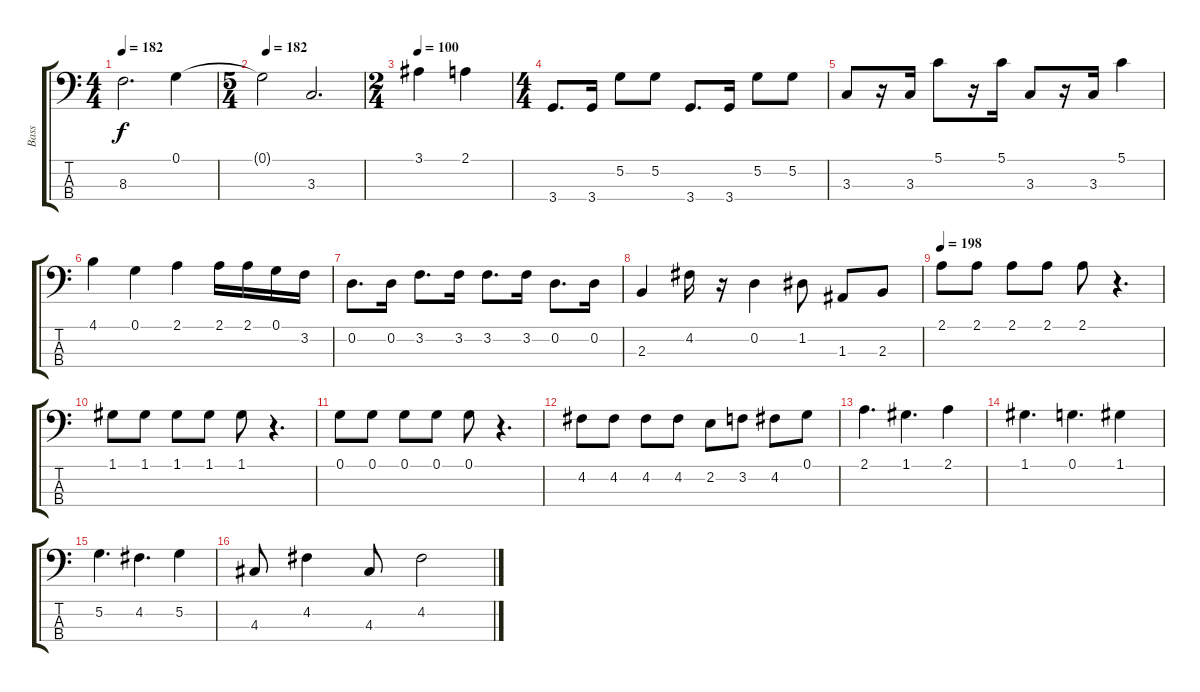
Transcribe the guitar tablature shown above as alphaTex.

\track ("Bass" "Bass") {instrument electricbassfinger}
\staff {score tabs}
\tuning (G2 D2 A1 E1) {hide}
\ts (4 4)
\tempo 182
\clef f4
\ks c
8.3.2{d dy f} 0.1.4 |
\ts (5 4)
\tempo (182 0.05)
0.1{t}.2 3.3.2{d} |
\ts (2 4)
\tempo 100
3.1.4 2.1.4 |
\ts (4 4)
3.4.8{d} 3.4.16 5.2.8 5.2.8 3.4.8{d} 3.4.16 5.2.8 5.2.8 |
3.3.8 r.16 3.3.16 5.1.8 r.16 5.1.16 3.3.8 r.16 3.3.16 5.1.4 |
4.1.4 0.1.4 2.1.4 2.1.16 2.1.16 0.1.16 3.2.16 |
0.2.8{d} 0.2.16 3.2.8{d} 3.2.16 3.2.8{d} 3.2.16 0.2.8{d} 0.2.16 |
2.3.4 4.2.16 r.16 0.2.4 1.2.8 1.3.8 2.3.8 |
\tempo 198
2.1.8 2.1.8 2.1.8 2.1.8 2.1.8 r.4{d} |
1.1.8 1.1.8 1.1.8 1.1.8 1.1.8 r.4{d} |
0.1.8 0.1.8 0.1.8 0.1.8 0.1.8 r.4{d} |
4.2.8 4.2.8 4.2.8 4.2.8 2.2.8 3.2.8 4.2.8 0.1.8 |
2.1.4{d} 1.1.4{d} 2.1.4 |
1.1.4{d} 0.1.4{d} 1.1.4 |
5.2.4{d} 4.2.4{d} 5.2.4 |
4.3.8 4.2.4 4.3.8 4.2.2
